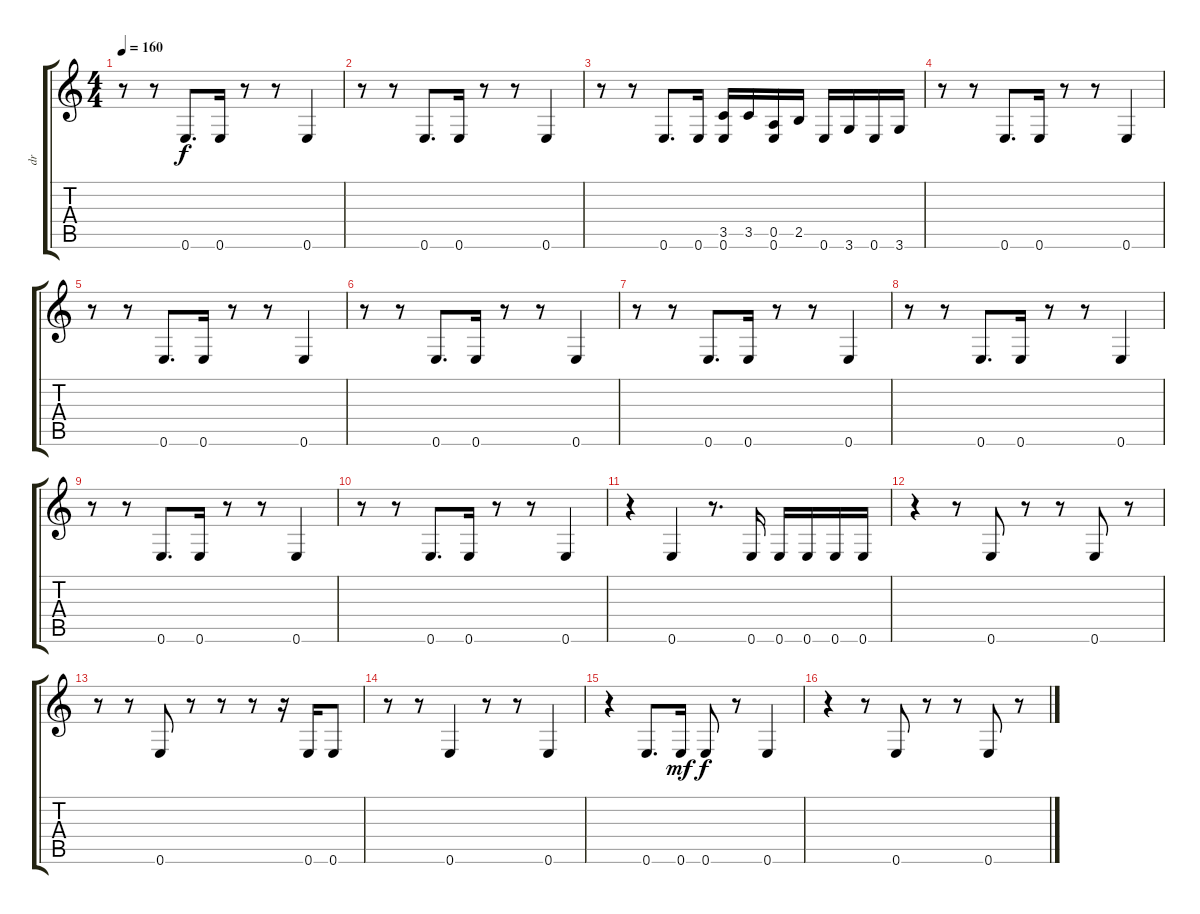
\track ("dr" "dr") {instrument acousticguitarsteel}
\staff {score tabs}
\tuning (E4 B3 G3 D3 A2 E2) {hide}
\ts (4 4)
\tempo 160
\clef g2
\ks c
r.8{dy f} r.8 0.6.8{d} 0.6.16 r.8 r.8 0.6.4 |
r.8 r.8 0.6.8{d} 0.6.16 r.8 r.8 0.6.4 |
r.8 r.8 0.6.8{d} 0.6.16 (3.5 0.6).16 3.5.16 (0.5 0.6).16 2.5.16 0.6.16 3.6.16 0.6.16 3.6.16 |
r.8 r.8 0.6.8{d} 0.6.16 r.8 r.8 0.6.4 |
r.8 r.8 0.6.8{d} 0.6.16 r.8 r.8 0.6.4 |
r.8 r.8 0.6.8{d} 0.6.16 r.8 r.8 0.6.4 |
r.8 r.8 0.6.8{d} 0.6.16 r.8 r.8 0.6.4 |
r.8 r.8 0.6.8{d} 0.6.16 r.8 r.8 0.6.4 |
r.8 r.8 0.6.8{d} 0.6.16 r.8 r.8 0.6.4 |
r.8 r.8 0.6.8{d} 0.6.16 r.8 r.8 0.6.4 |
r.4 0.6.4 r.8{d} 0.6.16 0.6.16 0.6.16 0.6.16 0.6.16 |
r.4 r.8 0.6.8 r.8 r.8 0.6.8 r.8 |
r.8 r.8 0.6.8 r.8 r.8 r.8 r.16 0.6.16 0.6.8 |
r.8 r.8 0.6.4 r.8 r.8 0.6.4 |
r.4 0.6.8{d} 0.6.16{dy mf} 0.6.8{dy f} r.8 0.6.4 |
r.4 r.8 0.6.8 r.8 r.8 0.6.8 r.8
